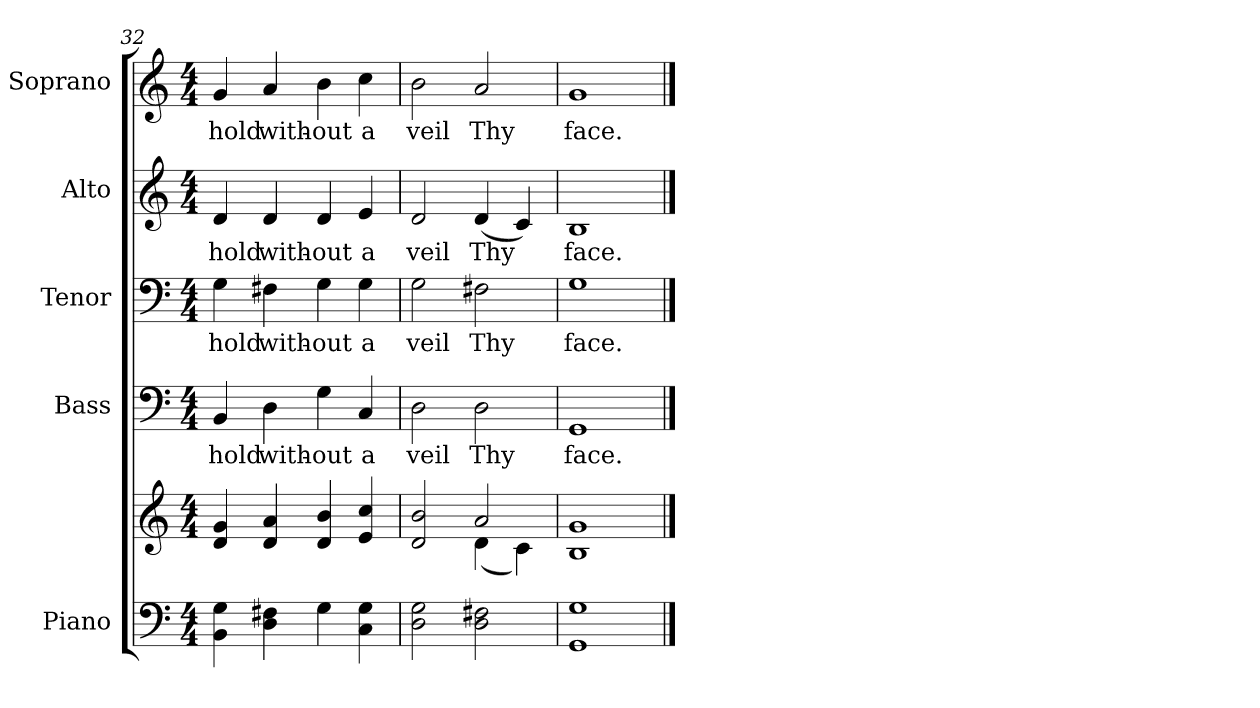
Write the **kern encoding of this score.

**kern	**kern	**kern	**text	**kern	**text	**kern	**text	**kern	**text
*part5	*part5	*part4	*part4	*part3	*part3	*part2	*part2	*part1	*part1
*staff6	*staff5	*staff4	*staff4	*staff3	*staff3	*staff2	*staff2	*staff1	*staff1
*I"Piano	*	*I"Bass	*	*I"Tenor	*	*I"Alto	*	*I"Soprano	*
*I'Pno.	*	*I'B.	*	*I'T.	*	*I'A.	*	*I'S.	*
*clefF4	*clefG2	*clefF4	*	*clefF4	*	*clefG2	*	*clefG2	*
*k[]	*k[]	*k[]	*	*k[]	*	*k[]	*	*k[]	*
*C:	*C:	*C:	*	*C:	*	*C:	*	*C:	*
*M4/4	*M4/4	*M4/4	*	*M4/4	*	*M4/4	*	*M4/4	*
=32	=32	=32	=32	=32	=32	=32	=32	=32	=32
!	!	!	!LO:LY:b:color=#000000	!	!	!	!	!	!
!	!	!	!	!	!LO:LY:b:color=#000000	!	!	!	!
!	!	!	!	!	!	!	!LO:LY:b:color=#000000	!	!
!	!	!	!	!	!	!	!	!	!LO:LY:b:color=#000000
4BBi\ 4Gi	4di/ 4gi	4BBi/	-hold	4Gi\	-hold	4di/	-hold	4gi/	-hold
!	!	!	!LO:LY:b:color=#000000	!	!	!	!	!	!
!	!	!	!	!	!LO:LY:b:color=#000000	!	!	!	!
!	!	!	!	!	!	!	!LO:LY:b:color=#000000	!	!
!	!	!	!	!	!	!	!	!	!LO:LY:b:color=#000000
4Di\ 4F#Xi	4di/ 4ai	4Di\	with-	4F#Xi\	with-	4di/	with-	4ai/	with-
!	!	!	!LO:LY:b:color=#000000	!	!	!	!	!	!
!	!	!	!	!	!LO:LY:b:color=#000000	!	!	!	!
!	!	!	!	!	!	!	!LO:LY:b:color=#000000	!	!
!	!	!	!	!	!	!	!	!	!LO:LY:b:color=#000000
4Gi\	4di/ 4bi	4Gi\	-out	4Gi\	-out	4di/	-out	4bi\	-out
!	!	!	!LO:LY:b:color=#000000	!	!	!	!	!	!
!	!	!	!	!	!LO:LY:b:color=#000000	!	!	!	!
!	!	!	!	!	!	!	!LO:LY:b:color=#000000	!	!
!	!	!	!	!	!	!	!	!	!LO:LY:b:color=#000000
4Ci\ 4Gi	4ei/ 4cci	4Ci/	a	4Gi\	a	4ei/	a	4cci\	a
=33	=33	=33	=33	=33	=33	=33	=33	=33	=33
*	*^	*	*	*	*	*	*	*	*
!	!	!	!	!LO:LY:b:color=#000000	!	!	!	!	!	!
!	!	!	!	!	!	!LO:LY:b:color=#000000	!	!	!	!
!	!	!	!	!	!	!	!	!LO:LY:b:color=#000000	!	!
!	!	!	!	!	!	!	!	!	!	!LO:LY:b:color=#000000
2Di\ 2Gi	2di/ 2bi	2ryy	2Di\	veil	2Gi\	veil	2di/	veil	2bi\	veil
!	!	!	!	!LO:LY:b:color=#000000	!	!	!	!	!	!
!	!	!	!	!	!	!LO:LY:b:color=#000000	!	!	!	!
!	!	!	!	!	!	!	!	!LO:LY:b:color=#000000	!	!
!	!	!	!	!	!	!	!	!	!	!LO:LY:b:color=#000000
2Di\ 2F#Xi	2ai/	(4di\	2Di\	Thy	2F#Xi\	Thy	(4di/	Thy	2ai/	Thy
.	.	4ci\)	.	.	.	.	4ci/)	.	.	.
*	*v	*v	*	*	*	*	*	*	*	*
!!LO:PB:g=z
=34	=34	=34	=34	=34	=34	=34	=34	=34	=34
*	*^	*	*	*	*	*	*	*	*
!	!	!	!	!LO:LY:b:color=#000000	!	!	!	!	!	!
*	*v	*v	*	*	*	*	*	*	*	*
*	*^	*	*	*	*	*	*	*	*
!	!	!	!	!	!	!LO:LY:b:color=#000000	!	!	!	!
*	*v	*v	*	*	*	*	*	*	*	*
*	*^	*	*	*	*	*	*	*	*
!	!	!	!	!	!	!	!	!LO:LY:b:color=#000000	!	!
*	*v	*v	*	*	*	*	*	*	*	*
*	*^	*	*	*	*	*	*	*	*
!	!	!	!	!	!	!	!	!	!	!LO:LY:b:color=#000000
*	*v	*v	*	*	*	*	*	*	*	*
1GGi 1Gi	1Bi 1gi	1GGi	face.	1Gi	face.	1Bi	face.	1gi	face.
==	==	==	==	==	==	==	==	==	==
*-	*-	*-	*-	*-	*-	*-	*-	*-	*-
